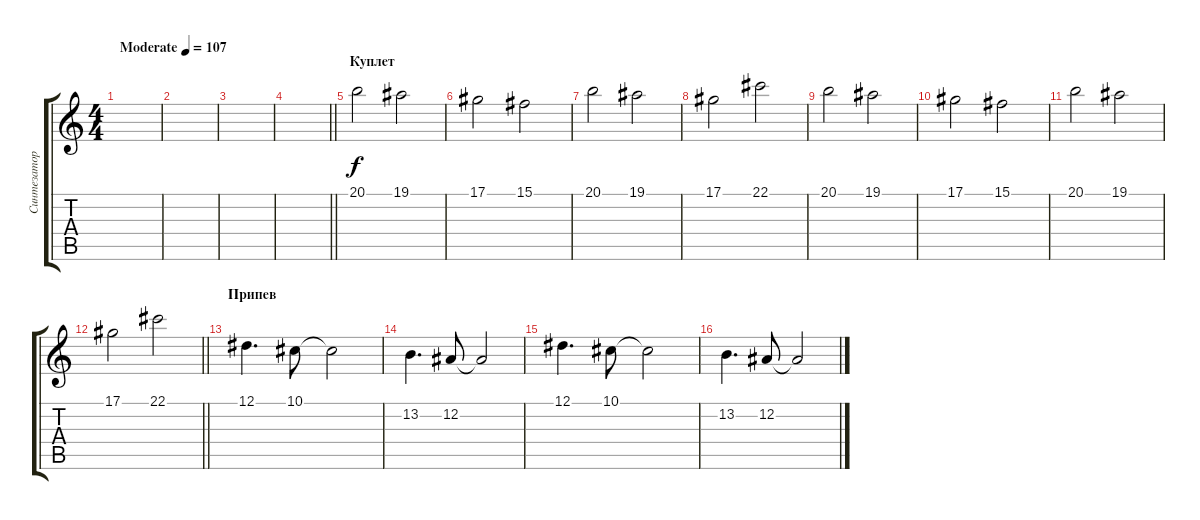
\track ("Синтезатор" "Синтезатор") {instrument glockenspiel}
\staff {score tabs}
\tuning (Eb4 Bb3 Gb3 Db3 Ab2 Eb2) {hide}
\ts (4 4)
\tempo (107 "Moderate")
\clef g2
\ks c
|
|
|
\barLineRight lightlight
|
\section ("" "Куплет")
20.1.2 19.1.2 |
17.1.2 15.1.2 |
20.1.2 19.1.2 |
17.1.2 22.1.2 |
20.1.2 19.1.2 |
17.1.2 15.1.2 |
20.1.2 19.1.2 |
\barLineRight lightlight
17.1.2 22.1.2 |
\section ("" "Припев")
12.1.4{d} 10.1.8 10.1{t}.2 |
13.2.4{d} 12.2.8 12.2{t}.2 |
12.1.4{d} 10.1.8 10.1{t}.2 |
13.2.4{d} 12.2.8 12.2{t}.2
